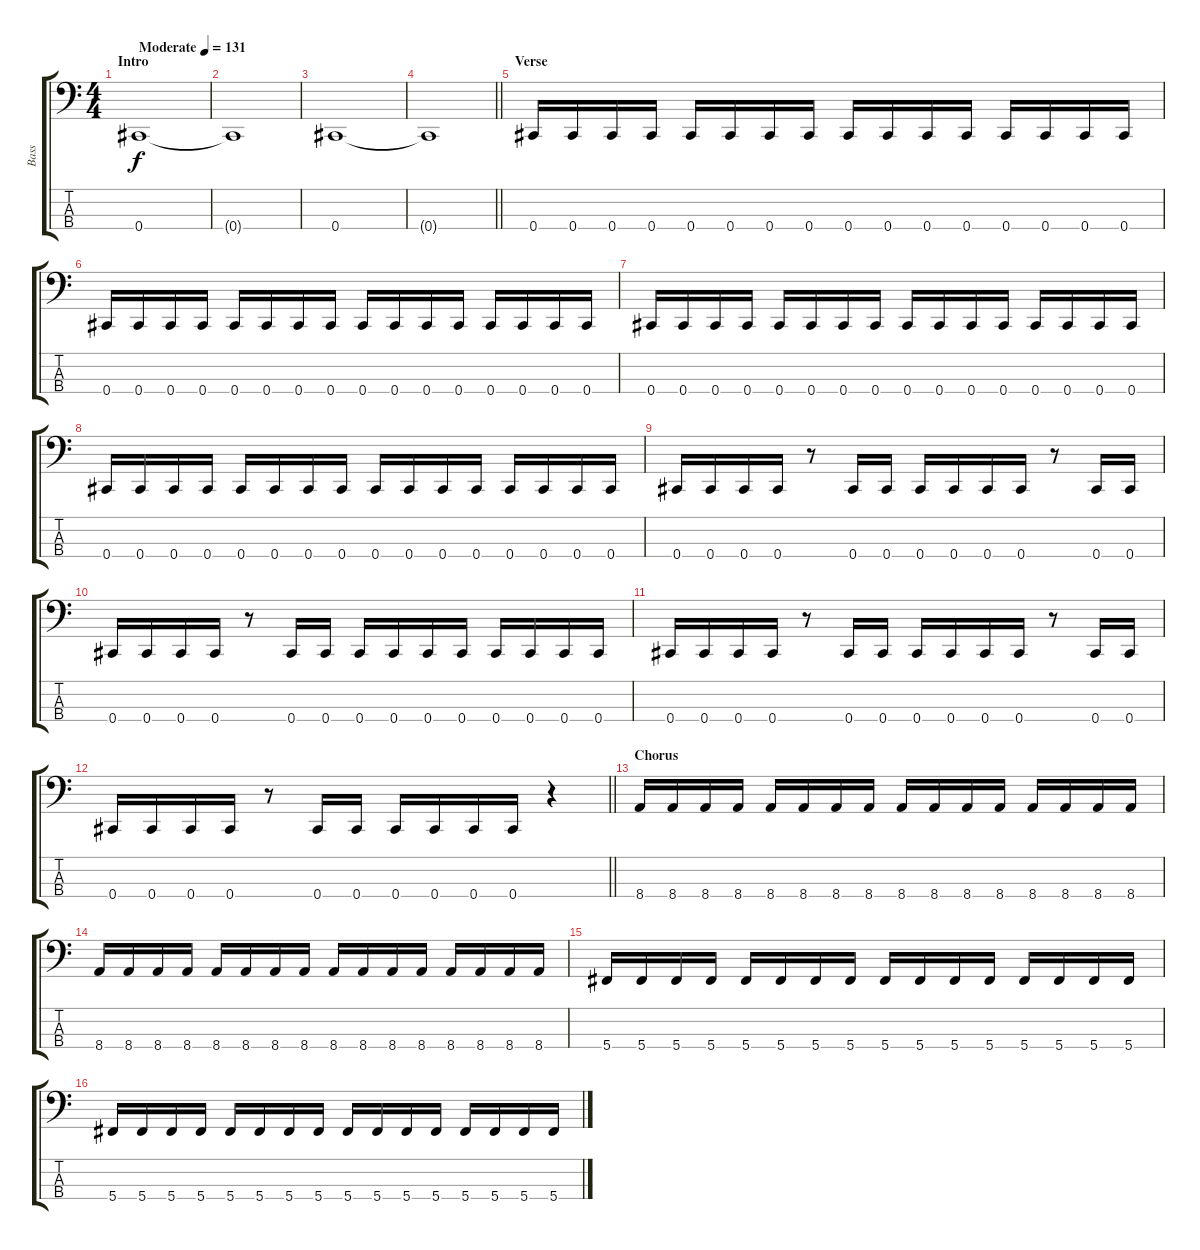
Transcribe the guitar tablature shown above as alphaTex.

\track ("Bass" "Bass") {instrument electricbasspick}
\staff {score tabs}
\tuning (Gb2 Db2 Ab1 Db1) {hide}
\ts (4 4)
\section ("" "Intro")
\tempo (131 "Moderate")
\clef f4
\ks c
0.4.1{dy f instrument electricbasspick} |
0.4{t}.1 |
0.4.1 |
\barLineRight lightlight
0.4{t}.1 |
\section ("" "Verse")
0.4.16 0.4.16 0.4.16 0.4.16 0.4.16 0.4.16 0.4.16 0.4.16 0.4.16 0.4.16 0.4.16 0.4.16 0.4.16 0.4.16 0.4.16 0.4.16 |
0.4.16 0.4.16 0.4.16 0.4.16 0.4.16 0.4.16 0.4.16 0.4.16 0.4.16 0.4.16 0.4.16 0.4.16 0.4.16 0.4.16 0.4.16 0.4.16 |
0.4.16 0.4.16 0.4.16 0.4.16 0.4.16 0.4.16 0.4.16 0.4.16 0.4.16 0.4.16 0.4.16 0.4.16 0.4.16 0.4.16 0.4.16 0.4.16 |
0.4.16 0.4.16 0.4.16 0.4.16 0.4.16 0.4.16 0.4.16 0.4.16 0.4.16 0.4.16 0.4.16 0.4.16 0.4.16 0.4.16 0.4.16 0.4.16 |
0.4.16 0.4.16 0.4.16 0.4.16 r.8 0.4.16 0.4.16 0.4.16 0.4.16 0.4.16 0.4.16 r.8 0.4.16 0.4.16 |
0.4.16 0.4.16 0.4.16 0.4.16 r.8 0.4.16 0.4.16 0.4.16 0.4.16 0.4.16 0.4.16 0.4.16 0.4.16 0.4.16 0.4.16 |
0.4.16 0.4.16 0.4.16 0.4.16 r.8 0.4.16 0.4.16 0.4.16 0.4.16 0.4.16 0.4.16 r.8 0.4.16 0.4.16 |
\barLineRight lightlight
0.4.16 0.4.16 0.4.16 0.4.16 r.8 0.4.16 0.4.16 0.4.16 0.4.16 0.4.16 0.4.16 r.4 |
\section ("" "Chorus")
8.4.16 8.4.16 8.4.16 8.4.16 8.4.16 8.4.16 8.4.16 8.4.16 8.4.16 8.4.16 8.4.16 8.4.16 8.4.16 8.4.16 8.4.16 8.4.16 |
8.4.16 8.4.16 8.4.16 8.4.16 8.4.16 8.4.16 8.4.16 8.4.16 8.4.16 8.4.16 8.4.16 8.4.16 8.4.16 8.4.16 8.4.16 8.4.16 |
5.4.16 5.4.16 5.4.16 5.4.16 5.4.16 5.4.16 5.4.16 5.4.16 5.4.16 5.4.16 5.4.16 5.4.16 5.4.16 5.4.16 5.4.16 5.4.16 |
5.4.16 5.4.16 5.4.16 5.4.16 5.4.16 5.4.16 5.4.16 5.4.16 5.4.16 5.4.16 5.4.16 5.4.16 5.4.16 5.4.16 5.4.16 5.4.16
